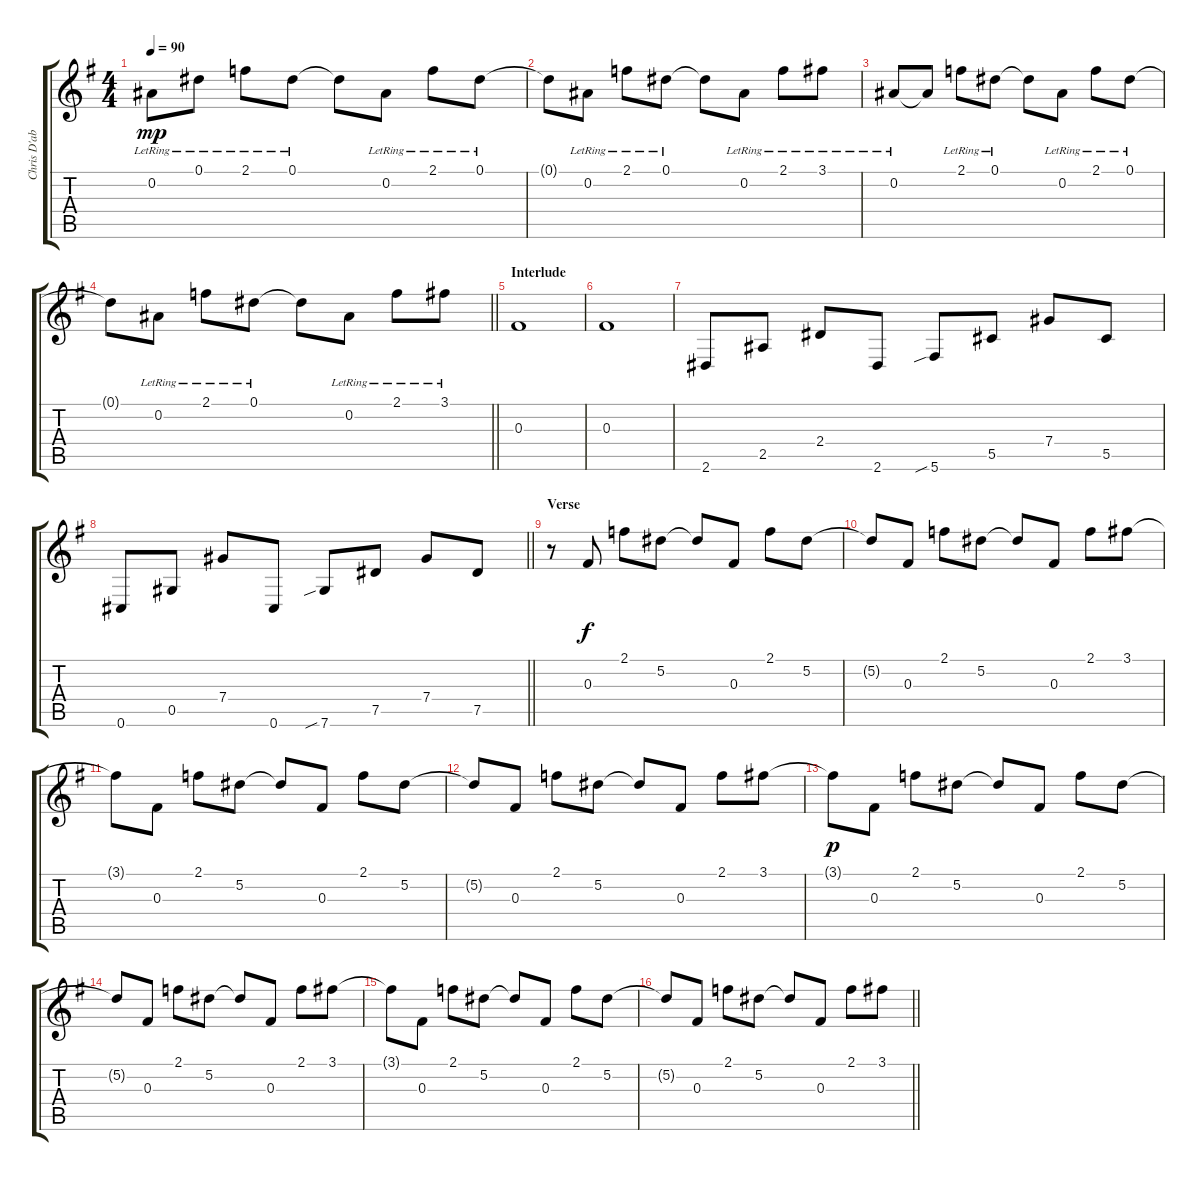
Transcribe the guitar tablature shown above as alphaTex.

\track ("Chris D'abaldo (Rhythm Guitar)" "Chris D'ab") {instrument electricguitarclean}
\staff {score tabs}
\tuning (Eb4 Bb3 Gb3 Db3 Ab2 Db2) {hide}
\ts (4 4)
\tempo 90
\clef g2
\ks g
0.2{lr}.8{dy mp} 0.1{lr}.8 2.1{lr}.8 0.1{lr}.8 0.1{t}.8 0.2{lr}.8 2.1{lr}.8 0.1{lr}.8 |
0.1{t}.8 0.2{lr}.8 2.1{lr}.8 0.1{lr}.8 0.1{t}.8 0.2{lr}.8 2.1{lr}.8 3.1{lr}.8 |
0.2{lr}.8 0.2{t}.8 2.1{lr}.8 0.1{lr}.8 0.1{t}.8 0.2{lr}.8 2.1{lr}.8 0.1{lr}.8 |
\barLineRight lightlight
0.1{t}.8 0.2{lr}.8 2.1{lr}.8 0.1{lr}.8 0.1{t}.8 0.2{lr}.8 2.1{lr}.8 3.1{lr}.8 |
\section ("" "Interlude")
0.3.1 |
0.3.1 |
2.6.8 2.5.8 2.4.8 2.6.8 5.6{sib}.8 5.5.8 7.4.8 5.5.8 |
\barLineRight lightlight
0.6.8 0.5.8 7.4.8 0.6.8 7.6{sib}.8 7.5.8 7.4.8 7.5.8 |
\section ("" "Verse")
r.8 0.3.8{dy f} 2.1.8 5.2.8 5.2{t}.8 0.3.8 2.1.8 5.2.8 |
5.2{t}.8 0.3.8 2.1.8 5.2.8 5.2{t}.8 0.3.8 2.1.8 3.1.8 |
3.1{t}.8 0.3.8 2.1.8 5.2.8 5.2{t}.8 0.3.8 2.1.8 5.2.8 |
5.2{t}.8 0.3.8 2.1.8 5.2.8 5.2{t}.8 0.3.8 2.1.8 3.1.8 |
3.1{t}.8{dy p} 0.3.8 2.1.8 5.2.8 5.2{t}.8 0.3.8 2.1.8 5.2.8 |
5.2{t}.8 0.3.8 2.1.8 5.2.8 5.2{t}.8 0.3.8 2.1.8 3.1.8 |
3.1{t}.8 0.3.8 2.1.8 5.2.8 5.2{t}.8 0.3.8 2.1.8 5.2.8 |
\barLineRight lightlight
5.2{t}.8 0.3.8 2.1.8 5.2.8 5.2{t}.8 0.3.8 2.1.8 3.1.8
